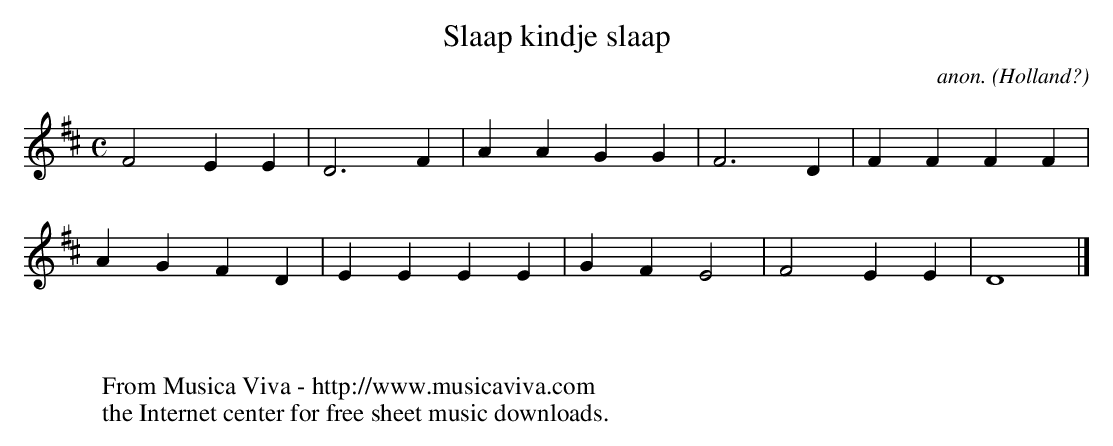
X:1
T:Slaap kindje slaap
C:anon.
O:Holland?
M:C
L:1/4
K:D
F2EE|D3F|AAGG|F3D|FFFF|
AGFD|EEEE|GFE2|F2EE|D4|]
W:
W:
W:  From Musica Viva - http://www.musicaviva.com
W:  the Internet center for free sheet music downloads.
